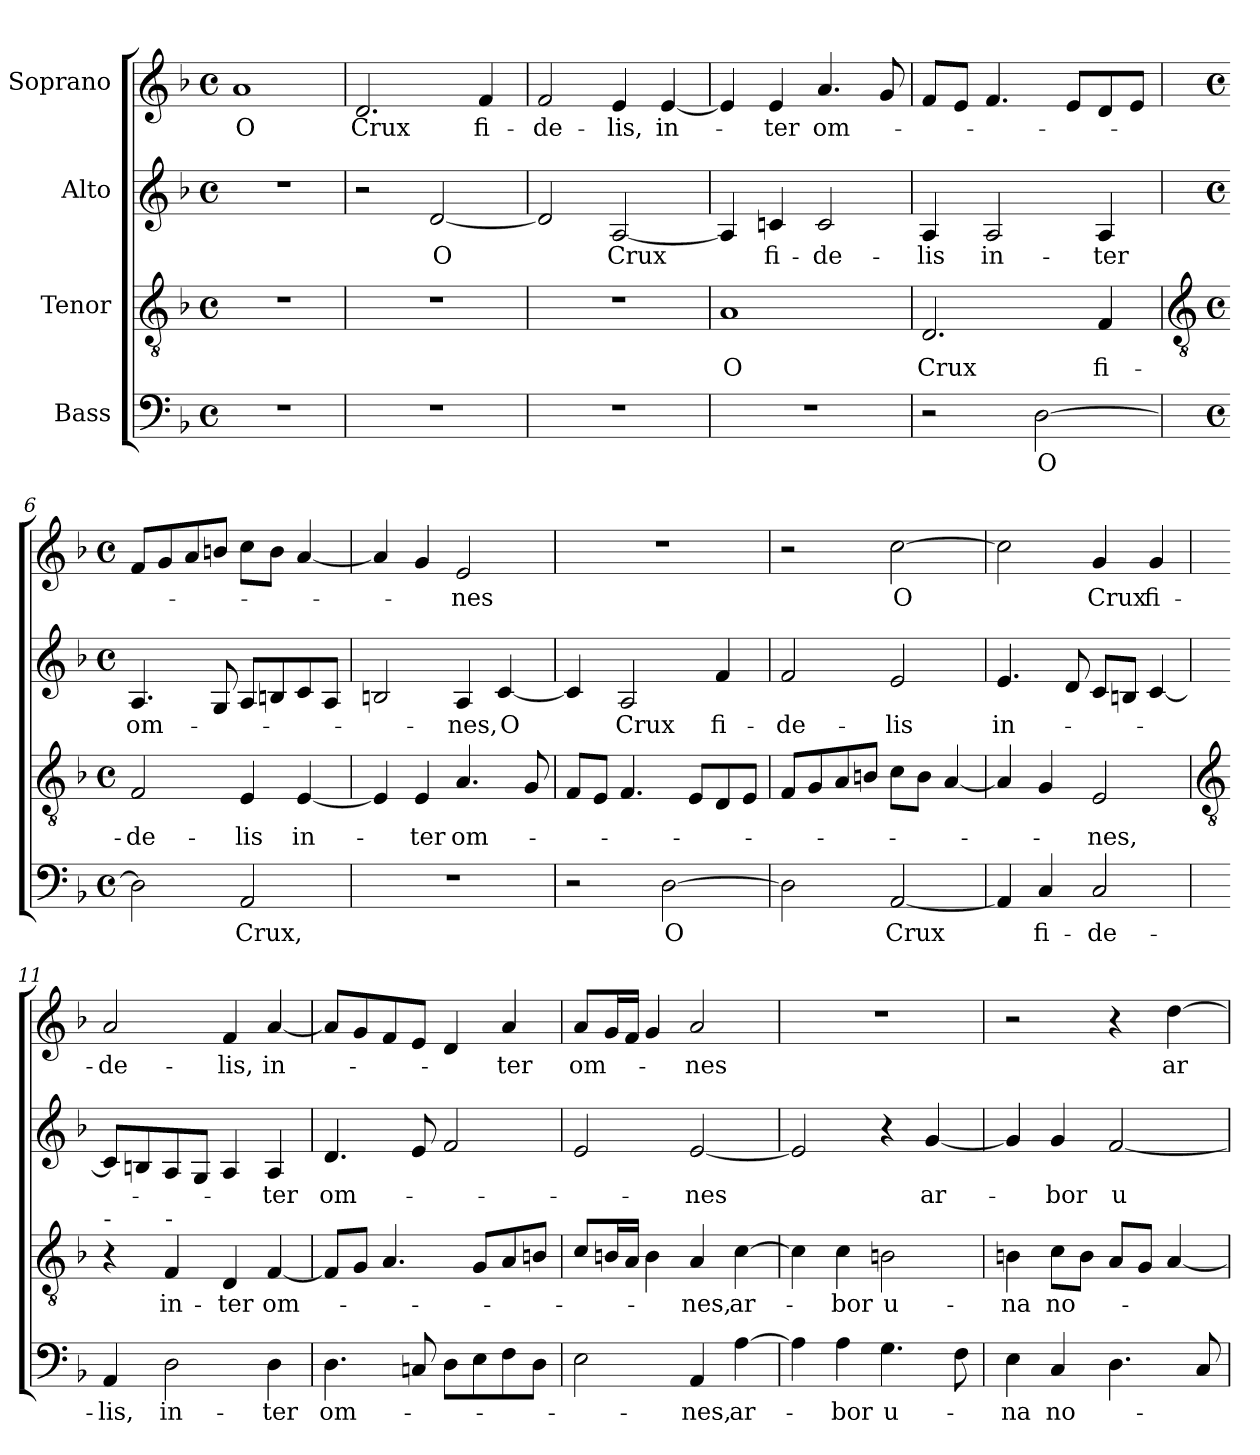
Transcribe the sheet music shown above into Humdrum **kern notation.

**kern	**text	**kern	**text	**kern	**text	**kern	**text
*part4	*part4	*part3	*part3	*part2	*part2	*part1	*part1
*staff4	*staff4	*staff3	*staff3	*staff2	*staff2	*staff1	*staff1
*I"Bass	*	*I"Tenor	*	*I"Alto	*	*I"Soprano	*
*clefF4	*	*clefGv2	*	*clefG2	*	*clefG2	*
*k[b-]	*	*k[b-]	*	*k[b-]	*	*k[b-]	*
*F:	*	*F:	*	*F:	*	*F:	*
*M4/4	*	*M4/4	*	*M4/4	*	*M4/4	*
*met(c)	*	*met(c)	*	*met(c)	*	*met(c)	*
=1	=1	=1	=1	=1	=1	=1	=1
!	!	!	!	!	!	!	!LO:LY:b
1r	.	1r	.	1r	.	1a	O
=2	=2	=2	=2	=2	=2	=2	=2
!	!	!	!	!	!	!	!LO:LY:b
1r	.	1r	.	2r	.	2.d/	Crux
!	!	!	!	!	!LO:LY:b	!	!
.	.	.	.	[2d/	O	.	.
!	!	!	!	!	!	!	!LO:LY:b
.	.	.	.	.	.	4f/	fi-
=3	=3	=3	=3	=3	=3	=3	=3
!	!	!	!	!	!	!	!LO:LY:b
1r	.	1r	.	2d/]	.	2f/	-de-
!	!	!	!	!	!LO:LY:b	!	!LO:LY:b
.	.	.	.	[2A/	Crux	4e/	-lis,
!	!	!	!	!	!	!	!LO:LY:b
.	.	.	.	.	.	[4e/	in-
=4	=4	=4	=4	=4	=4	=4	=4
!	!	!	!LO:LY:b	!	!	!	!
1r	.	1A	O	4A/]	.	4e/]	.
!	!	!	!	!	!LO:LY:b	!	!LO:LY:b
.	.	.	.	4cn/	fi-	4e/	-ter
!	!	!	!	!	!LO:LY:b	!	!LO:LY:b
.	.	.	.	2c/	-de-	4.a/	om-
.	.	.	.	.	.	8g/	.
=5	=5	=5	=5	=5	=5	=5	=5
!	!	!	!LO:LY:b	!	!LO:LY:b	!	!
2r	.	2.D/	Crux	4A/	-lis	8f/L	.
.	.	.	.	.	.	8e/J	.
!	!	!	!	!	!LO:LY:b	!	!
.	.	.	.	2A/	in-	4.f/	.
!	!LO:LY:b	!	!	!	!	!	!
[2D\	O	.	.	.	.	.	.
.	.	.	.	.	.	8e/L	.
!	!	!	!LO:LY:b	!	!LO:LY:b	!	!
.	.	4F/	fi-	4A/	-ter	8d/	.
.	.	.	.	.	.	8e/J	.
!!LO:LB:g=z
=6	=6	=6	=6	=6	=6	=6	=6
*	*	*clefGv2	*	*	*	*	*
*M4/4	*	*M4/4	*	*M4/4	*	*M4/4	*
*met(c)	*	*met(c)	*	*met(c)	*	*met(c)	*
!	!	!	!LO:LY:b	!	!LO:LY:b	!	!
2D\]	.	2F/	-de-	4.A/	om-	8f/L	.
.	.	.	.	.	.	8g/	.
.	.	.	.	.	.	8a/	.
.	.	.	.	8G/	.	8bn/J	.
!	!LO:LY:b	!	!LO:LY:b	!	!	!	!
2AA/	Crux,	4E/	-lis	8A/L	.	8cc\L	.
.	.	.	.	8Bn/	.	8b\J	.
!	!	!	!LO:LY:b	!	!	!	!
.	.	[4E/	in-	8c/	.	[4a/	.
.	.	.	.	8A/J	.	.	.
=7	=7	=7	=7	=7	=7	=7	=7
1r	.	4E/]	.	2Bn/	.	4a/]	.
!	!	!	!LO:LY:b	!	!	!	!
.	.	4E/	-ter	.	.	4g/	.
!	!	!	!LO:LY:b	!	!LO:LY:b	!	!LO:LY:b
.	.	4.A/	om-	4A/	-nes,	2e/	-nes
!	!	!	!	!	!LO:LY:b	!	!
.	.	.	.	[4c/	O	.	.
.	.	8G/	.	.	.	.	.
=8	=8	=8	=8	=8	=8	=8	=8
2r	.	8F/L	.	4c/]	.	1r	.
.	.	8E/J	.	.	.	.	.
!	!	!	!	!	!LO:LY:b	!	!
.	.	4.F/	.	2A/	Crux	.	.
!	!LO:LY:b	!	!	!	!	!	!
[2D\	O	.	.	.	.	.	.
.	.	8E/L	.	.	.	.	.
!	!	!	!	!	!LO:LY:b	!	!
.	.	8D/	.	4f/	fi-	.	.
.	.	8E/J	.	.	.	.	.
=9	=9	=9	=9	=9	=9	=9	=9
!	!	!	!	!	!LO:LY:b	!	!
2D\]	.	8F/L	.	2f/	-de-	2r	.
.	.	8G/	.	.	.	.	.
.	.	8A/	.	.	.	.	.
.	.	8Bn/J	.	.	.	.	.
!	!LO:LY:b	!	!	!	!LO:LY:b	!	!LO:LY:b
[2AA/	Crux	8c\L	.	2e/	-lis	[2cc\	O
.	.	8B\J	.	.	.	.	.
.	.	[4A/	.	.	.	.	.
=10	=10	=10	=10	=10	=10	=10	=10
!	!	!	!	!	!LO:LY:b	!	!
4AA/]	.	4A/]	.	4.e/	in-	2cc\]	.
!	!LO:LY:b	!	!	!	!	!	!
4C/	fi-	4G/	.	.	.	.	.
.	.	.	.	8d/	.	.	.
!	!LO:LY:b	!	!LO:LY:b	!	!	!	!LO:LY:b
2C/	-de-	2E/	-nes,	8c/L	.	4g/	Crux
.	.	.	.	8Bn/J	.	.	.
!	!	!	!	!	!	!	!LO:LY:b
.	.	.	.	[4c/	.	4g/	fi-
!!LO:LB:g=z
=11	=11	=11	=11	=11	=11	=11	=11
*	*	*clefGv2	*	*	*	*	*
!	!	!LO:TX:a:t=-	!	!	!	!	!
!	!LO:LY:b	!	!	!	!	!	!LO:LY:b
4AA/	-lis,	4r	.	8c/L]	.	2a/	-de-
.	.	.	.	8Bn/	.	.	.
!	!	!LO:TX:a:t=-	!	!	!	!	!
!	!LO:LY:b	!	!LO:LY:b	!	!	!	!
2D\	in-	4F/	in-	8A/	.	.	.
.	.	.	.	8G/J	.	.	.
!	!	!	!LO:LY:b	!	!	!	!LO:LY:b
.	.	4D/	-ter	4A/	.	4f/	-lis,
!	!LO:LY:b	!	!LO:LY:b	!	!LO:LY:b	!	!LO:LY:b
4D\	-ter	[4F/	om-	4A/	-ter	[4a/	in-
=12	=12	=12	=12	=12	=12	=12	=12
!	!LO:LY:b	!	!	!	!LO:LY:b	!	!
4.D\	om-	8F/L]	.	4.d/	om-	8a/L]	.
.	.	8G/J	.	.	.	8g/	.
.	.	4.A/	.	.	.	8f/	.
8Cn/	.	.	.	8e/	.	8e/J	.
8D\L	.	.	.	2f/	.	4d/	.
8E\	.	8G/L	.	.	.	.	.
!	!	!	!	!	!	!	!LO:LY:b
8F\	.	8A/	.	.	.	4a/	-ter
8D\J	.	8Bn/J	.	.	.	.	.
=13	=13	=13	=13	=13	=13	=13	=13
!	!	!	!	!	!	!	!LO:LY:b
2E\	.	8c/L	.	2e/	.	8a/L	om-
.	.	16Bn/L	.	.	.	16g/L	.
.	.	16A/JJ	.	.	.	16f/JJ	.
.	.	4B\	.	.	.	4g/	.
!	!LO:LY:b	!	!LO:LY:b	!	!LO:LY:b	!	!LO:LY:b
4AA/	-nes,	4A/	-nes,	[2e/	-nes	2a/	-nes
!	!LO:LY:b	!	!LO:LY:b	!	!	!	!
[4A\	ar-	[4c\	ar-	.	.	.	.
=14	=14	=14	=14	=14	=14	=14	=14
4A\]	.	4c\]	.	2e/]	.	1r	.
!	!LO:LY:b	!	!LO:LY:b	!	!	!	!
4A\	-bor	4c\	-bor	.	.	.	.
!	!LO:LY:b	!	!LO:LY:b	!	!	!	!
4.G\	u-	2Bn\	u-	4r	.	.	.
!	!	!	!	!	!LO:LY:b	!	!
.	.	.	.	[4g/	ar-	.	.
8F\	.	.	.	.	.	.	.
=15	=15	=15	=15	=15	=15	=15	=15
!	!LO:LY:b	!	!LO:LY:b	!	!	!	!
4E\	-na	4Bn\	-na	4g/]	.	2r	.
!	!LO:LY:b	!	!LO:LY:b	!	!LO:LY:b	!	!
4C/	no-	8c\L	no-	4g/	-bor	.	.
.	.	8B\J	.	.	.	.	.
!	!	!	!	!	!LO:LY:b	!	!
4.D\	.	8A/L	.	[2f/	u-	4r	.
.	.	8G/J	.	.	.	.	.
!	!	!	!	!	!	!	!LO:LY:b
.	.	[4A/	.	.	.	[4dd\	ar-
8C/	.	.	.	.	.	.	.
=	=	=	=	=	=	=	=
*-	*-	*-	*-	*-	*-	*-	*-
